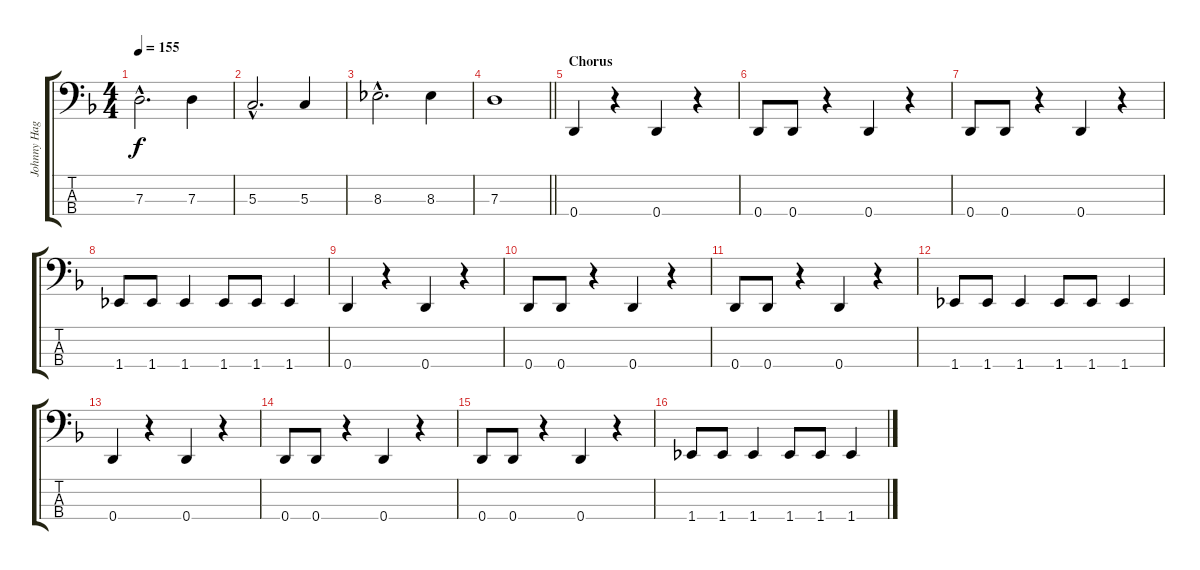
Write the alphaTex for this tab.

\track ("Johnny Hagel" "Johnny Hag") {instrument electricbassfinger}
\staff {score tabs}
\tuning (F2 C2 G1 D1) {hide}
\ts (4 4)
\tempo 155
\clef f4
\ks dminor
7.3{hac}.2{d dy f} 7.3.4 |
5.3{hac}.2{d} 5.3.4 |
8.3{hac}.2{d} 8.3.4 |
\barLineRight lightlight
7.3.1 |
\section ("" "Chorus")
0.4.4 r.4 0.4.4 r.4 |
0.4.8 0.4.8 r.4 0.4.4 r.4 |
0.4.8 0.4.8 r.4 0.4.4 r.4 |
1.4.8 1.4.8 1.4.4 1.4.8 1.4.8 1.4.4 |
0.4.4 r.4 0.4.4 r.4 |
0.4.8 0.4.8 r.4 0.4.4 r.4 |
0.4.8 0.4.8 r.4 0.4.4 r.4 |
1.4.8 1.4.8 1.4.4 1.4.8 1.4.8 1.4.4 |
0.4.4 r.4 0.4.4 r.4 |
0.4.8 0.4.8 r.4 0.4.4 r.4 |
0.4.8 0.4.8 r.4 0.4.4 r.4 |
1.4.8 1.4.8 1.4.4 1.4.8 1.4.8 1.4.4
